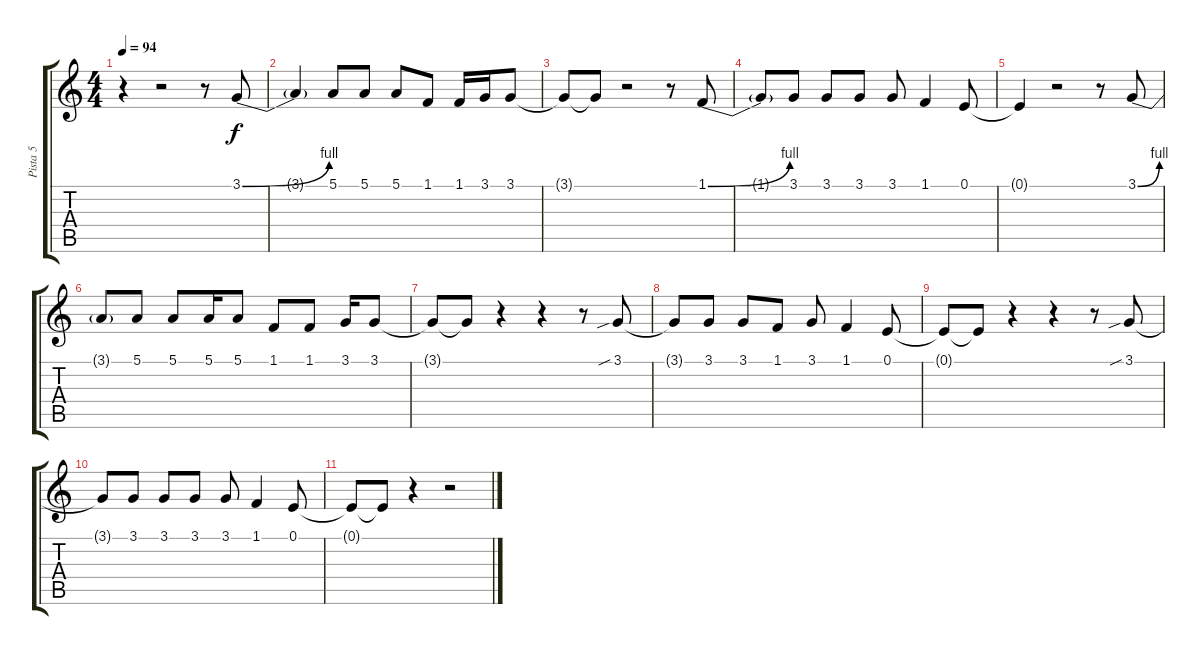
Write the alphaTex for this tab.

\track ("Pista 5" "Pista 5") {instrument fiddle}
\staff {score tabs}
\tuning (E4 B3 G3 D3 A2 E2) {hide}
\ts (4 4)
\tempo 94
\clef g2
\ks c
r.4{dy f} r.2 r.8 3.1{be (bend 0 0 60 4)}.8 |
3.1{t}.4 5.1.8 5.1.8 5.1.8 1.1.8 1.1.16 3.1.16 3.1.8 |
3.1{t}.8 3.1{t}.8 r.2 r.8 1.1{be (bend 0 0 60 4)}.8 |
1.1{t}.8 3.1.8 3.1.8 3.1.8 3.1.8 1.1.4 0.1.8 |
0.1{t}.4 r.2 r.8 3.1{be (bend 0 0 60 4)}.8 |
3.1{t}.8 5.1.8 5.1.8 5.1.16 5.1.8 1.1.8 1.1.8 3.1.16 3.1.8 |
3.1{t}.8 3.1{t}.8 r.4 r.4 r.8 3.1{sib}.8 |
3.1{t}.8 3.1.8 3.1.8 1.1.8 3.1.8 1.1.4 0.1.8 |
0.1{t}.8 0.1{t}.8 r.4 r.4 r.8 3.1{sib}.8 |
3.1{t}.8 3.1.8 3.1.8 3.1.8 3.1.8 1.1.4 0.1.8 |
0.1{t}.8 0.1{t}.8 r.4 r.2
